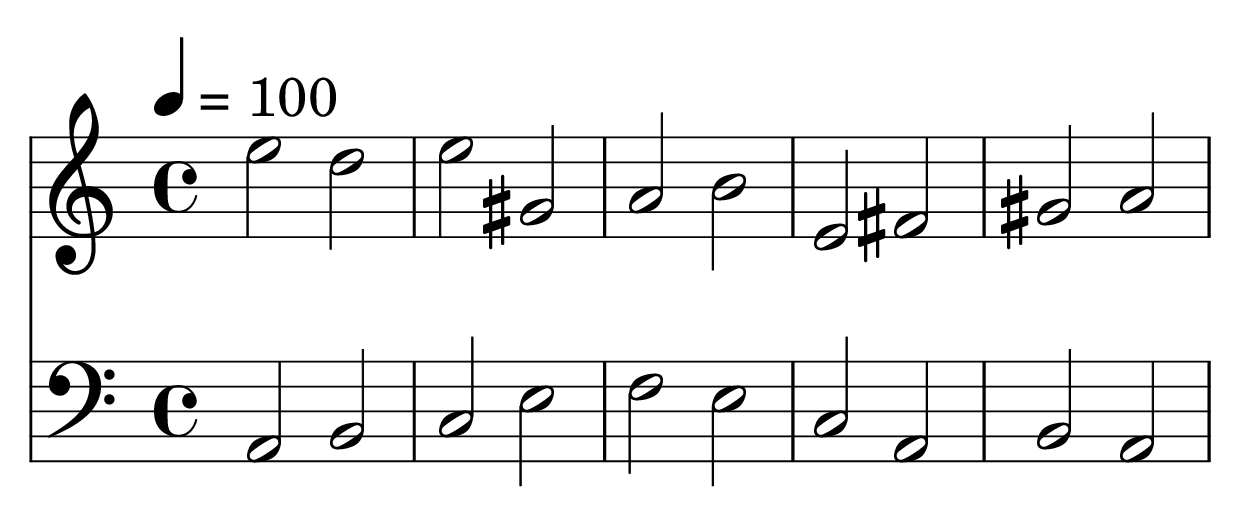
\version "2.24.1"

\include "page.ly"

global = {
  \time  4/4
  \tempo 4 = 100
}

% See `https://youtu.be/J0Xkhgw-oPM?t=554`.

\parallelMusic voiceUpper, voiceLower {
  e2    d     |
  a2    b     | % cantus firmus

  e     gis,  |
  c     e     | % cantus firmus

  a     b     |
  f     e     | % cantus firmus

  e,    fis   |
  c     a     | % cantus firmus

  gis   a     |
  b     a     | % cantus firmus
}

\score {
  <<
    \new Staff \with { midiInstrument = "oboe" } {
      \global
      \clef treble
      \relative c'' \voiceUpper
    }
    \new Staff \with { midiInstrument = "bassoon" } {
      \global
      \clef bass
      \relative c \voiceLower
    }
  >>
  \layout { }
  \midi { }
}
